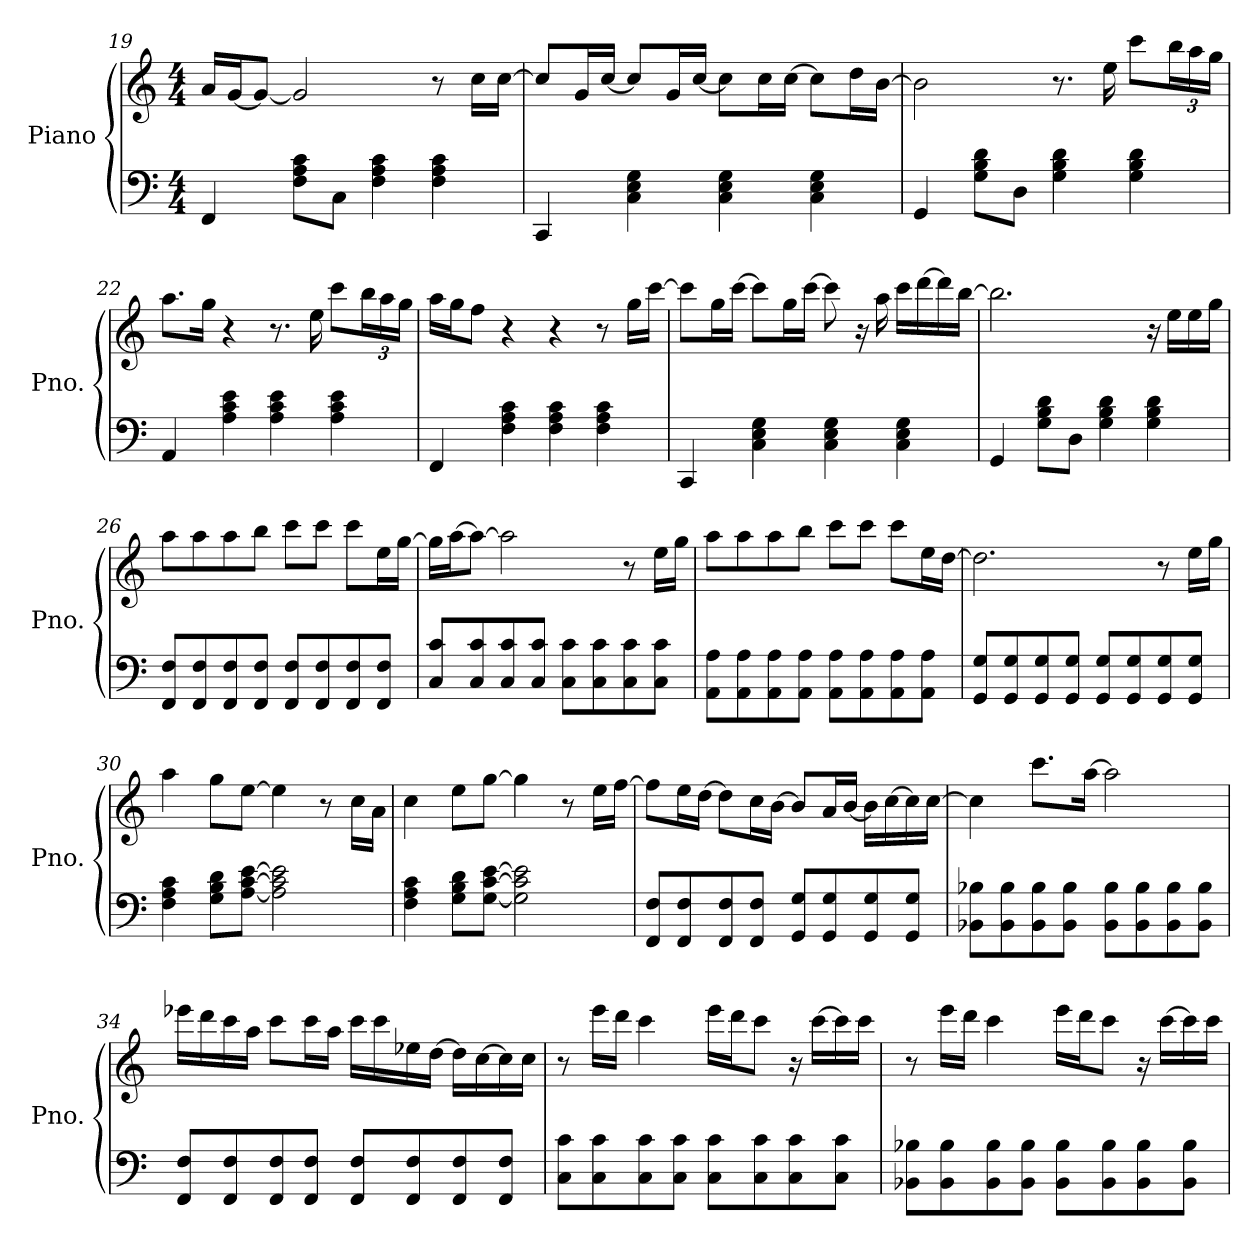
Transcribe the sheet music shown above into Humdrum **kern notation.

**kern	**kern
*part1	*part1
*staff2	*staff1
*I"Piano	*
*I'Pno.	*
!!LO:LB:g=z
*clefF4	*clefG2
*k[]	*k[]
*M4/4	*M4/4
=19	=19
4FF/	16a/LL
.	[16g/J
.	8g/J_
8F\ 8A\ 8c\L	2g/]
8C\J	.
4F\ 4A\ 4c\	.
4F\ 4A\ 4c\	8r
.	16cc\LL
.	[16cc\JJ
=20	=20
4CC/	8cc/L]
.	16g/L
.	[16cc/JJ
4C\ 4E\ 4G\	8cc/L]
.	16g/L
.	[16cc/JJ
4C\ 4E\ 4G\	8cc\L]
.	16cc\L
.	[16cc\JJ
4C\ 4E\ 4G\	8cc\L]
.	16dd\L
.	[16b\JJ
=21	=21
4GG/	2b\]
8G\ 8B\ 8d\L	.
8D\J	.
4G\ 4B\ 4d\	8.r
.	16ee\
4G\ 4B\ 4d\	8ccc\L
*	*Xbrackettup
.	24bb\L
.	24aa\
.	24gg\JJ
!!LO:LB:g=z
=22	=22
4AA/	8.aa\L
.	16gg\Jk
4A\ 4c\ 4e\	4r
4A\ 4c\ 4e\	8.r
.	16ee\
4A\ 4c\ 4e\	8ccc\L
.	24bb\L
.	24aa\
.	24gg\JJ
=23	=23
4FF/	16aa\LL
.	16gg\J
.	8ff\J
4F\ 4A\ 4c\	4r
4F\ 4A\ 4c\	4r
4F\ 4A\ 4c\	8r
.	16gg\LL
.	[16ccc\JJ
=24	=24
4CC/	8ccc\L]
.	16gg\L
.	[16ccc\JJ
4C\ 4E\ 4G\	8ccc\L]
.	16gg\L
.	[16ccc\JJ
4C\ 4E\ 4G\	8ccc\]
.	16r
.	16aa\
4C\ 4E\ 4G\	16ccc\LL
.	[16ddd\
.	16ddd\]
.	[16bb\JJ
!!LO:LB:g=z
=25	=25
4GG/	2.bb\]
8G\ 8B\ 8d\L	.
8D\J	.
4G\ 4B\ 4d\	.
4G\ 4B\ 4d\	16r
.	16ee\LL
.	16ee\
.	16gg\JJ
=26	=26
8FF/ 8F/L	8aa\L
8FF/ 8F/	8aa\
8FF/ 8F/	8aa\
8FF/ 8F/J	8bb\J
8FF/ 8F/L	8ccc\L
8FF/ 8F/	8ccc\J
8FF/ 8F/	8ccc\L
8FF/ 8F/J	16ee\L
.	[16gg\JJ
=27	=27
8C/ 8c/L	16gg\LL]
.	[16aa\J
8C/ 8c/	8aa\J_
8C/ 8c/	2aa\]
8C/ 8c/J	.
8C\ 8c\L	.
8C\ 8c\	.
8C\ 8c\	8r
8C\ 8c\J	16ee\LL
.	16gg\JJ
!!LO:PB:g=z
=28	=28
8AA\ 8A\L	8aa\L
8AA\ 8A\	8aa\
8AA\ 8A\	8aa\
8AA\ 8A\J	8bb\J
8AA\ 8A\L	8ccc\L
8AA\ 8A\	8ccc\J
8AA\ 8A\	8ccc\L
8AA\ 8A\J	16ee\L
.	[16dd\JJ
=29	=29
8GG/ 8G/L	2.dd\]
8GG/ 8G/	.
8GG/ 8G/	.
8GG/ 8G/J	.
8GG/ 8G/L	.
8GG/ 8G/	.
8GG/ 8G/	8r
8GG/ 8G/J	16ee\LL
.	16gg\JJ
=30	=30
4F\ 4A\ 4c\	4aa\
8G\ 8B\ 8d\L	8gg\L
[8A\ [8c\ [8e\J	[8ee\J
2A\] 2c\] 2e\]	4ee\]
.	8r
.	16cc\LL
.	16a\JJ
!!LO:LB:g=z
=31	=31
4F\ 4A\ 4c\	4cc\
8G\ 8B\ 8d\L	8ee\L
[8G\ [8c\ [8e\J	[8gg\J
2G\] 2c\] 2e\]	4gg\]
.	8r
.	16ee\LL
.	[16ff\JJ
=32	=32
8FF/ 8F/L	8ff\L]
8FF/ 8F/	16ee\L
.	[16dd\JJ
8FF/ 8F/	8dd\L]
8FF/ 8F/J	16cc\L
.	[16b\JJ
8GG/ 8G/L	8b/L]
8GG/ 8G/	16a/L
.	[16b/JJ
8GG/ 8G/	16b\LL]
.	[16cc\
8GG/ 8G/J	16cc\]
.	[16cc\JJ
=33	=33
8BB-X\ 8B-X\L	4cc\]
8BB-\ 8B-\	.
8BB-\ 8B-\	8.ccc\L
8BB-\ 8B-\J	.
.	[16aa\Jk
8BB-\ 8B-\L	2aa\]
8BB-\ 8B-\	.
8BB-\ 8B-\	.
8BB-\ 8B-\J	.
!!LO:LB:g=z
=34	=34
8FF/ 8F/L	16eee-X\LL
.	16ddd\
8FF/ 8F/	16ccc\
.	16aa\JJ
8FF/ 8F/	8ccc\L
8FF/ 8F/J	16ccc\L
.	16aa\JJ
8FF/ 8F/L	16ccc\LL
.	16ccc\
8FF/ 8F/	16ee-X\
.	[16dd\JJ
8FF/ 8F/	16dd\LL]
.	[16cc\
8FF/ 8F/J	16cc\]
.	16cc\JJ
=35	=35
8C\ 8c\L	8r
8C\ 8c\	16eee\LL
.	16ddd\JJ
8C\ 8c\	4ccc\
8C\ 8c\J	.
8C\ 8c\L	16eee\LL
.	16ddd\J
8C\ 8c\	8ccc\J
8C\ 8c\	16r
.	[16ccc\LL
8C\ 8c\J	16ccc\]
.	16ccc\JJ
!!LO:LB:g=z
=36	=36
8BB-X\ 8B-X\L	8r
8BB-\ 8B-\	16eee\LL
.	16ddd\JJ
8BB-\ 8B-\	4ccc\
8BB-\ 8B-\J	.
8BB-\ 8B-\L	16eee\LL
.	16ddd\J
8BB-\ 8B-\	8ccc\J
8BB-\ 8B-\	16r
.	[16ccc\LL
8BB-\ 8B-\J	16ccc\]
.	16ccc\JJ
=	=
*-	*-
